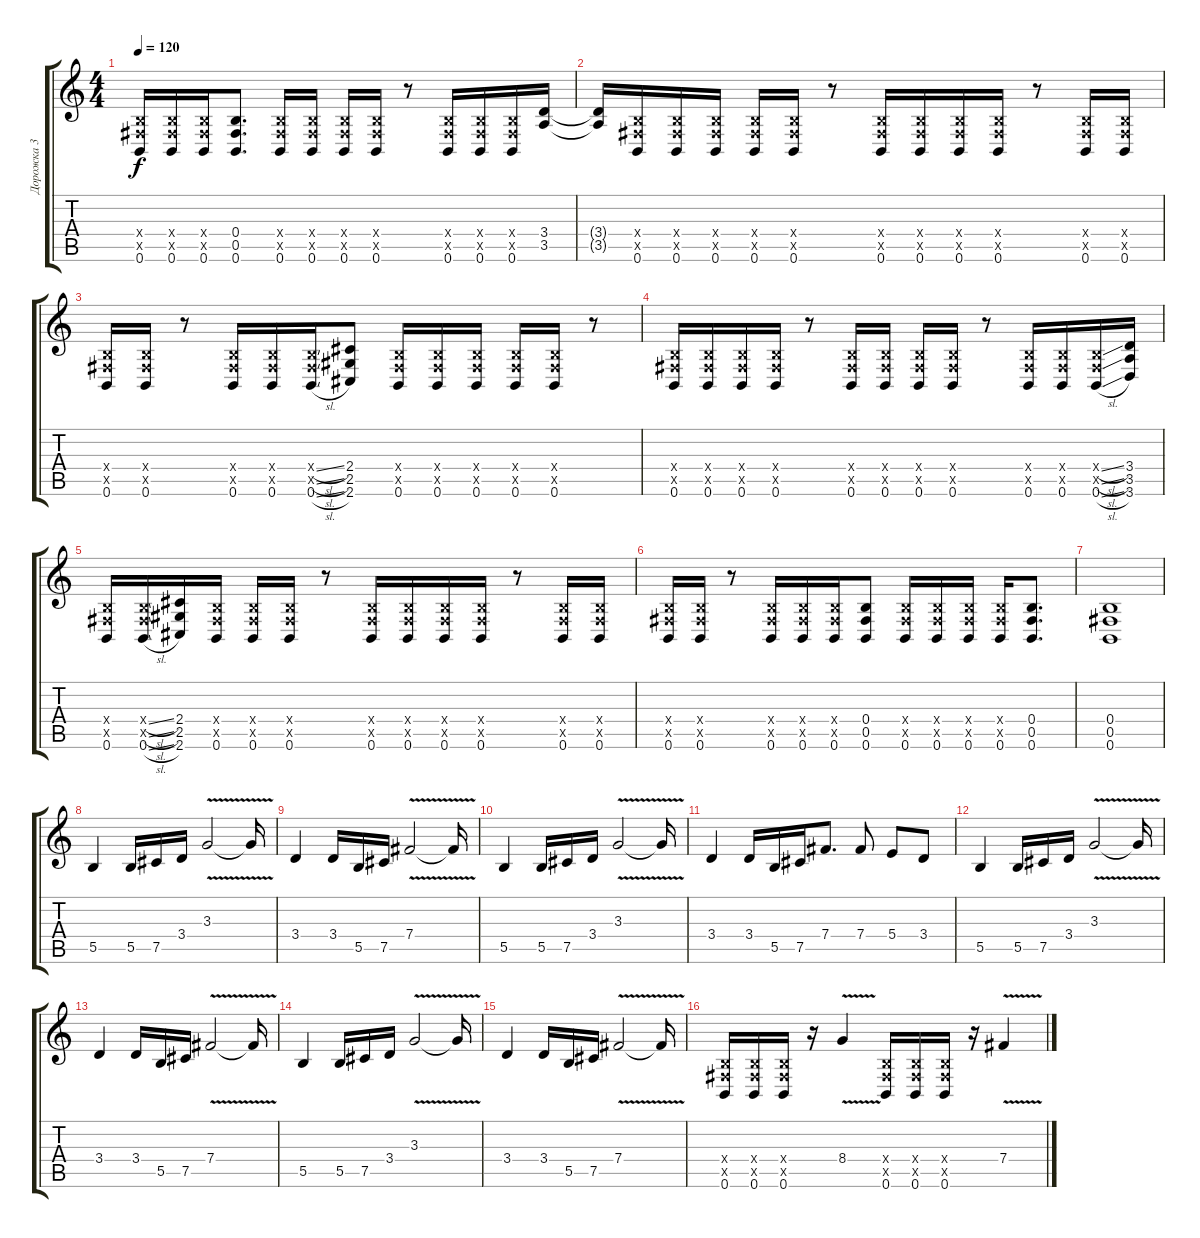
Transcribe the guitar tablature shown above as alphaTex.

\track ("Дорожка 3" "Дорожка 3") {instrument overdrivenguitar}
\staff {score tabs}
\tuning (Db4 Ab3 E3 B2 Gb2 B1) {hide}
\ts (4 4)
\tempo 120
\clef g2
\ks c
(0.4{x} 0.5{x} 0.6).16{dy f} (0.4{x} 0.5{x} 0.6).16 (0.4{x} 0.5{x} 0.6).16 (0.4 0.5 0.6).8{d} (0.4{x} 0.5{x} 0.6).16 (0.4{x} 0.5{x} 0.6).16 (0.4{x} 0.5{x} 0.6).16 (0.4{x} 0.5{x} 0.6).16 r.8 (0.4{x} 0.5{x} 0.6).16 (0.4{x} 0.5{x} 0.6).16 (0.4{x} 0.5{x} 0.6).16 (3.4 3.5).16 |
(3.4{t} 3.5{t}).16 (0.4{x} 0.5{x} 0.6).16 (0.4{x} 0.5{x} 0.6).16 (0.4{x} 0.5{x} 0.6).16 (0.4{x} 0.5{x} 0.6).16 (0.4{x} 0.5{x} 0.6).16 r.8 (0.4{x} 0.5{x} 0.6).16 (0.4{x} 0.5{x} 0.6).16 (0.4{x} 0.5{x} 0.6).16 (0.4{x} 0.5{x} 0.6).16 r.8 (0.4{x} 0.5{x} 0.6).16 (0.4{x} 0.5{x} 0.6).16 |
(0.4{x} 0.5{x} 0.6).16 (0.4{x} 0.5{x} 0.6).16 r.8 (0.4{x} 0.5{x} 0.6).16 (0.4{x} 0.5{x} 0.6).16 (0.4{sl x} 0.5{sl x} 0.6{sl}).16 (2.4 2.5 2.6).8 (0.4{x} 0.5{x} 0.6).16 (0.4{x} 0.5{x} 0.6).16 (0.4{x} 0.5{x} 0.6).16 (0.4{x} 0.5{x} 0.6).16 (0.4{x} 0.5{x} 0.6).16 r.8 |
(0.4{x} 0.5{x} 0.6).16 (0.4{x} 0.5{x} 0.6).16 (0.4{x} 0.5{x} 0.6).16 (0.4{x} 0.5{x} 0.6).16 r.8 (0.4{x} 0.5{x} 0.6).16 (0.4{x} 0.5{x} 0.6).16 (0.4{x} 0.5{x} 0.6).16 (0.4{x} 0.5{x} 0.6).16 r.8 (0.4{x} 0.5{x} 0.6).16 (0.4{x} 0.5{x} 0.6).16 (0.4{sl x} 0.5{sl x} 0.6{sl}).16 (3.4 3.5 3.6).16 |
(0.4{x} 0.5{x} 0.6).16 (0.4{sl x} 0.5{sl x} 0.6{sl}).16 (2.4 2.5 2.6).16 (0.4{x} 0.5{x} 0.6).16 (0.4{x} 0.5{x} 0.6).16 (0.4{x} 0.5{x} 0.6).16 r.8 (0.4{x} 0.5{x} 0.6).16 (0.4{x} 0.5{x} 0.6).16 (0.4{x} 0.5{x} 0.6).16 (0.4{x} 0.5{x} 0.6).16 r.8 (0.4{x} 0.5{x} 0.6).16 (0.4{x} 0.5{x} 0.6).16 |
(0.4{x} 0.5{x} 0.6).16 (0.4{x} 0.5{x} 0.6).16 r.8 (0.4{x} 0.5{x} 0.6).16 (0.4{x} 0.5{x} 0.6).16 (0.4{x} 0.5{x} 0.6).16 (0.4 0.5 0.6).8 (0.4{x} 0.5{x} 0.6).16 (0.4{x} 0.5{x} 0.6).16 (0.4{x} 0.5{x} 0.6).16 (0.4{x} 0.5{x} 0.6).16 (0.4 0.5 0.6).8{d} |
(0.4 0.5 0.6).1 |
5.5.4 5.5.16 7.5.16 3.4.16 3.3{v}.2 3.3{t}.16 |
3.4.4 3.4.16 5.5.16 7.5.16 7.4{v}.2 7.4{t}.16 |
5.5.4 5.5.16 7.5.16 3.4.16 3.3{v}.2 3.3{t}.16 |
3.4.4 3.4.16 5.5.16 7.5.16 7.4.8{d} 7.4.8 5.4.8 3.4.8 |
5.5.4 5.5.16 7.5.16 3.4.16 3.3{v}.2 3.3{t}.16 |
3.4.4 3.4.16 5.5.16 7.5.16 7.4{v}.2 7.4{t}.16 |
5.5.4 5.5.16 7.5.16 3.4.16 3.3{v}.2 3.3{t}.16 |
3.4.4 3.4.16 5.5.16 7.5.16 7.4{v}.2 7.4{t}.16 |
(0.4{x} 0.5{x} 0.6).16 (0.4{x} 0.5{x} 0.6).16 (0.4{x} 0.5{x} 0.6).16 r.16 8.4{v}.4 (0.4{x} 0.5{x} 0.6).16 (0.4{x} 0.5{x} 0.6).16 (0.4{x} 0.5{x} 0.6).16 r.16 7.4{v}.4
